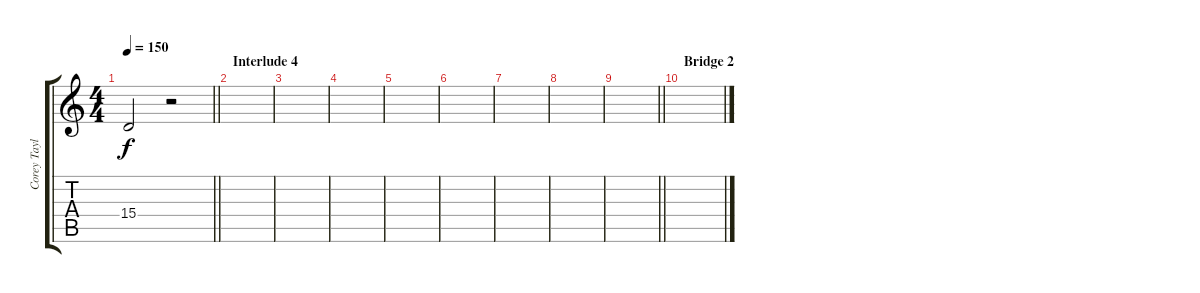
\track ("Corey Taylor" "Corey Tayl") {instrument lead2sawtooth}
\staff {score tabs}
\tuning (Db4 Ab3 E3 B2 Gb2 B1) {hide}
\ts (4 4)
\tempo 150
\clef g2
\barLineRight lightlight
\ks c
15.4{t}.2{dy f} r.2 |
\section ("" "Interlude 4")
|
|
|
|
|
|
|
\barLineRight lightlight
|
\section ("" "Bridge 2")
